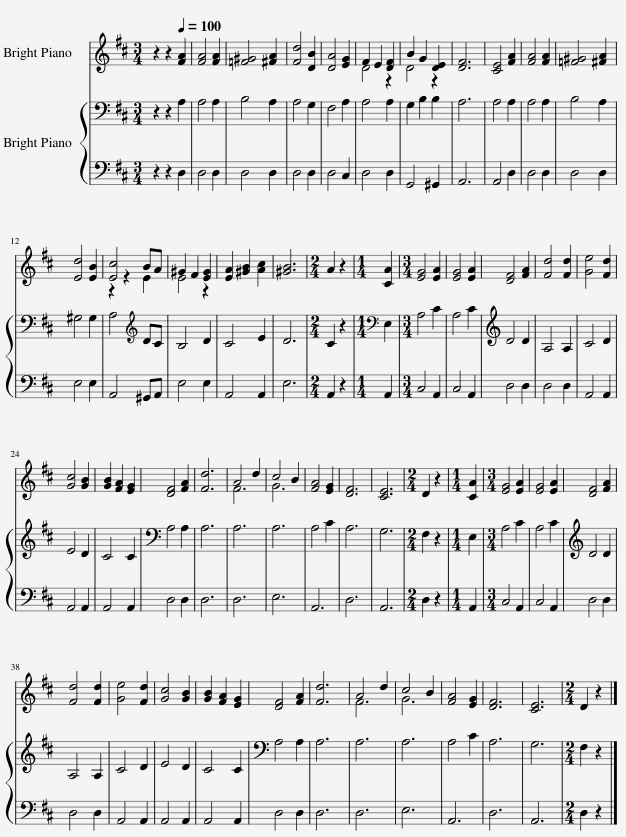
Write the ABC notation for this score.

X:1
%%score ( 1 2 ) { 3 | 4 }
L:1/8
M:3/4
I:linebreak $
K:D
V:1 treble
V:2 treble
V:3 bass
V:4 bass
V:1
 z2 z2[Q:1/4=100] [FA]2 | [FA]4 [FA]2 | [=F^G]4 [^FA]2 | [Fd]4 [DB]2 | [DA]4 [EG]2 | %5
 F2 E2 [DF]2 | B2 G2 [DE]2 | [DF]6 | [CE]4 [FA]2 | [FA]4 [FA]2 | %10
 [=F^G]4 [^FA]2 |$ [Ed]4 [EB]2 | [Ec]4 BA | ^G2 F2 [EG]2 | [EA]2 [^GB]2 [Ac]2 | %15
 [^GB]6 |[M:2/4] A2 z2 |[M:1/4] [CA]2 |[M:3/4] [EG]4 [EA]2 | [EG]4 [EA]2 | %20
 [DF]4 [FA]2 | [Fd]4 [Fd]2 | [Ge]4 [Fd]2 |$ [Gc]4 [GB]2 | [GB]2 [FA]2 [EG]2 | %25
 [DF]4 [FA]2 | [Fd]6 | A4 d2 | c4 B2 | [FA]4 [EG]2 | %30
 [DF]6 | [CE]6 |[M:2/4] D2 z2 |[M:1/4] [CA]2 |[M:3/4] [EG]4 [EA]2 | %35
 [EG]4 [EA]2 | [DF]4 [FA]2 |$ [Fd]4 [Fd]2 | [Ge]4 [Fd]2 | [Gc]4 [GB]2 | %40
 [GB]2 [FA]2 [EG]2 | [DF]4 [FA]2 | [Fd]6 | A4 d2 | c4 B2 | %45
 [FA]4 [EG]2 | [DF]6 | [CE]6 |[M:2/4] D2 z2 |] %49
V:2
 x6 | x6 | x6 | x6 | x6 | %5
 D4 z2 | D4 z2 | x6 | x6 | x6 | %10
 x6 |$ x6 | z2 z2 E2 | E4 z2 | x6 | %15
 x6 |[M:2/4] x4 |[M:1/4] x2 |[M:3/4] x6 | x6 | %20
 x6 | x6 | x6 |$ x6 | x6 | %25
 x6 | x6 | F6 | G6 | x6 | %30
 x6 | x6 |[M:2/4] x4 |[M:1/4] x2 |[M:3/4] x6 | %35
 x6 | x6 |$ x6 | x6 | x6 | %40
 x6 | x6 | x6 | F6 | G6 | %45
 x6 | x6 | x6 |[M:2/4] x4 |] %49
V:3
 z2 z2 A,2 | A,4 A,2 | B,4 A,2 | A,4 G,2 | F,4 A,2 | %5
 A,4 A,2 | G,2 B,2 B,2 | A,6 | A,4 A,2 | A,4 A,2 | %10
 B,4 A,2 |$ ^G,4 G,2 | A,4[K:treble] DC | B,4 D2 | C4 E2 | %15
 D6 |[M:2/4] C2 z2 |[M:1/4][K:bass] E,2 |[M:3/4] A,4 C2 | A,4 C2 | %20
 D4 D2 | A,4 A,2 | C4 D2 |$ E4 D2 | C4 C2 | %25
 A,4 A,2 | A,6 | A,6 | A,6 | A,4 C2 | %30
 A,6 | G,6 |[M:2/4] F,2 z2 |[M:1/4] E,2 |[M:3/4] A,4 C2 | %35
 A,4 C2 | D4 D2 |$ A,4 A,2 | C4 D2 | E4 D2 | %40
 C4 C2 | A,4 A,2 | A,6 | A,6 | A,6 | %45
 A,4 C2 | A,6 | G,6 |[M:2/4] F,2 z2 |] %49
V:4
 z2 z2 D,2 | D,4 D,2 | D,4 D,2 | D,4 D,2 | D,4 C,2 | %5
 D,4 D,2 | G,,4 ^G,,2 | A,,6 | A,,4 D,2 | D,4 D,2 | %10
 D,4 D,2 |$ E,4 E,2 | A,,4 ^G,,A,, | E,4 E,2 | A,,4 A,,2 | %15
 E,6 |[M:2/4] A,,2 z2 |[M:1/4] A,,2 |[M:3/4] C,4 A,,2 | C,4 A,,2 | %20
 D,4 D,2 | D,4 D,2 | A,,4 A,,2 |$ A,,4 A,,2 | A,,4 A,,2 | %25
 D,4 D,2 | D,6 | D,6 | E,6 | A,,6 | %30
 D,6 | A,,6 |[M:2/4] D,2 z2 |[M:1/4] A,,2 |[M:3/4] C,4 A,,2 | %35
 C,4 A,,2 | D,4 D,2 |$ D,4 D,2 | A,,4 A,,2 | A,,4 A,,2 | %40
 A,,4 A,,2 | D,4 D,2 | D,6 | D,6 | E,6 | %45
 A,,6 | D,6 | A,,6 |[M:2/4] D,2 z2 |] %49
